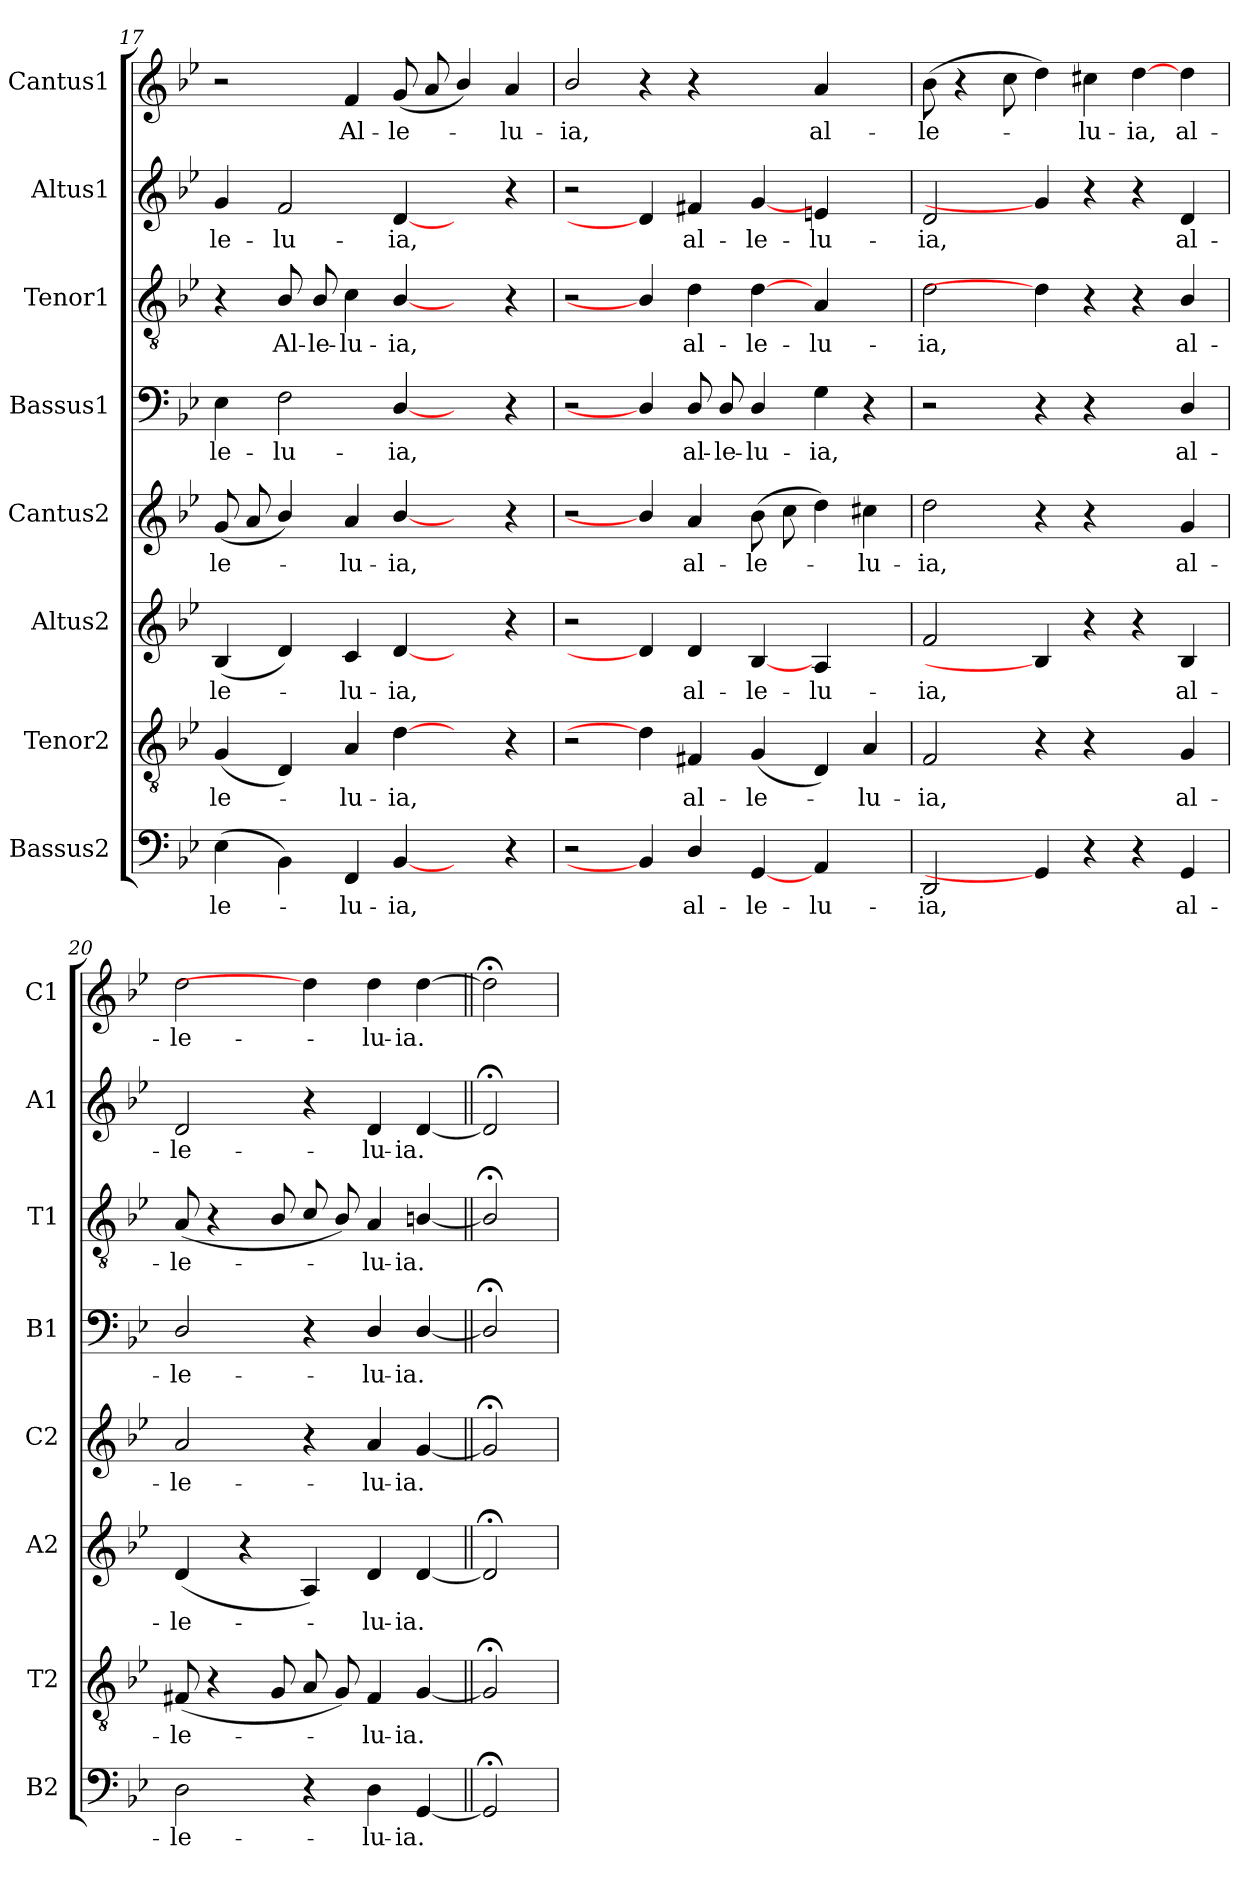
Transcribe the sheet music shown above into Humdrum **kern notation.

**kern	**text	**kern	**text	**kern	**text	**kern	**text	**kern	**text	**kern	**text	**kern	**text	**kern	**text
*part8	*part8	*part7	*part7	*part6	*part6	*part5	*part5	*part4	*part4	*part3	*part3	*part2	*part2	*part1	*part1
*staff8	*staff8	*staff7	*staff7	*staff6	*staff6	*staff5	*staff5	*staff4	*staff4	*staff3	*staff3	*staff2	*staff2	*staff1	*staff1
*I"Bassus2	*	*I"Tenor2	*	*I"Altus2	*	*I"Cantus2	*	*I"Bassus1	*	*I"Tenor1	*	*I"Altus1	*	*I"Cantus1	*
*I'B2	*	*I'T2	*	*I'A2	*	*I'C2	*	*I'B1	*	*I'T1	*	*I'A1	*	*I'C1	*
*clefF4	*	*clefGv2	*	*clefG2	*	*clefG2	*	*clefF4	*	*clefGv2	*	*clefG2	*	*clefG2	*
*	*	*ITrd7c12	*	*	*	*	*	*	*	*ITrd7c12	*	*	*	*	*
*k[b-e-]	*	*k[b-e-]	*	*k[b-e-]	*	*k[b-e-]	*	*k[b-e-]	*	*k[b-e-]	*	*k[b-e-]	*	*k[b-e-]	*
*B-:	*	*B-:	*	*B-:	*	*B-:	*	*B-:	*	*B-:	*	*B-:	*	*B-:	*
=17	=17	=17	=17	=17	=17	=17	=17	=17	=17	=17	=17	=17	=17	=17	=17
!	!LO:LY:b	!	!LO:LY:b	!	!LO:LY:b	!	!LO:LY:b	!	!LO:LY:b	!	!	!	!LO:LY:b	!	!
(>4E-\	-le-	(<4GG/	-le-	(<4B-/	-le-	(<8g/	-le-	4E-\	-le-	4r	.	4g/	-le-	2r	.
.	.	.	.	.	.	8a/	.	.	.	.	.	.	.	.	.
!	!	!	!	!	!	!	!	!	!LO:LY:b	!	!LO:LY:b	!	!LO:LY:b	!	!
4BB-\)	.	4DD/)	.	4d/)	.	4b-/)	.	2F\	-lu-	8BB-/	Al-	2f/	-lu-	.	.
!	!	!	!	!	!	!	!	!	!	!	!LO:LY:b	!	!	!	!
.	.	.	.	.	.	.	.	.	.	8BB-/	-le-	.	.	.	.
!	!LO:LY:b	!	!LO:LY:b	!	!LO:LY:b	!	!LO:LY:b	!	!	!	!LO:LY:b	!	!	!	!LO:LY:b
4FF/	-lu-	4AA/	-lu-	4c/	-lu-	4a/	-lu-	.	.	4C\	-lu-	.	.	4f/	Al-
!	!LO:LY:b	!	!LO:LY:b	!	!LO:LY:b	!	!LO:LY:b	!	!LO:LY:b	!	!LO:LY:b	!	!LO:LY:b	!	!LO:LY:b
[4BB-/	-ia,	[4D\	-ia,	[4d/	-ia,	[4b-/	-ia,	[4D/	-ia,	[4BB-/	-ia,	[4d/	-ia,	(<8g/	-le-
.	.	.	.	.	.	.	.	.	.	.	.	.	.	8a/	.
4ryy	.	4ryy	.	4ryy	.	4ryy	.	4ryy	.	4ryy	.	4ryy	.	4b-/)	.
!	!	!	!	!	!	!	!	!	!	!	!	!	!	!	!LO:LY:b
4r	.	4r	.	4r	.	4r	.	4r	.	4r	.	4r	.	4a/	-lu-
=18	=18	=18	=18	=18	=18	=18	=18	=18	=18	=18	=18	=18	=18	=18	=18
!	!	!	!	!	!	!	!	!	!	!	!	!	!	!	!LO:LY:b
2r	.	2r	.	2r	.	2r	.	2r	.	2r	.	2r	.	2b-/	-ia,
4BB-/]	.	4D\]	.	4d/]	.	4b-/]	.	4D/]	.	4BB-/]	.	4d/]	.	4r	.
!	!LO:LY:b	!	!LO:LY:b	!	!LO:LY:b	!	!LO:LY:b	!	!LO:LY:b	!	!LO:LY:b	!	!LO:LY:b	!	!
4D/	al-	4FF#X/	al-	4d/	al-	4a/	al-	8D/	al-	4D\	al-	4f#X/	al-	4r	.
!	!	!	!	!	!	!	!	!	!LO:LY:b	!	!	!	!	!	!
.	.	.	.	.	.	.	.	8D/	-le-	.	.	.	.	.	.
!	!LO:LY:b	!	!LO:LY:b	!	!LO:LY:b	!	!LO:LY:b	!	!LO:LY:b	!	!LO:LY:b	!	!LO:LY:b	!	!
[4GG/	-le-	(<4GG/	-le-	[4B-/	-le-	(>8b-\	-le-	4D/	-lu-	[4D\	-le-	[4g/	-le-	4ryy	.
.	.	.	.	.	.	8cc\	.	.	.	.	.	.	.	.	.
!	!LO:LY:b	!	!	!	!LO:LY:b	!	!	!	!LO:LY:b	!	!LO:LY:b	!	!LO:LY:b	!	!LO:LY:b
4AA/	-lu-	4DD/)	.	4A/	-lu-	4dd\)	.	4G\	-ia,	4AA/	-lu-	4en/	-lu-	4a/	al-
!	!	!	!LO:LY:b	!	!	!	!LO:LY:b	!	!	!	!	!	!	!	!
4ryy	.	4AA/	-lu-	4ryy	.	4cc#X\	-lu-	4r	.	4ryy	.	4ryy	.	4ryy	.
=19	=19	=19	=19	=19	=19	=19	=19	=19	=19	=19	=19	=19	=19	=19	=19
!	!LO:LY:b	!	!LO:LY:b	!	!LO:LY:b	!	!LO:LY:b	!	!	!	!LO:LY:b	!	!LO:LY:b	!	!LO:LY:b
2DD/	-ia,	2FF/	-ia,	2f/	-ia,	2dd\	-ia,	2r	.	2D\	-ia,	2d/	-ia,	(>8b-\	-le-
.	.	.	.	.	.	.	.	.	.	.	.	.	.	4r	.
.	.	.	.	.	.	.	.	.	.	.	.	.	.	8cc\	.
4GG/]	.	4r	.	4B-/]	.	4r	.	4r	.	4D\]	.	4g/]	.	4dd\)	.
!	!	!	!	!	!	!	!	!	!	!	!	!	!	!	!LO:LY:b
4r	.	4r	.	4r	.	4r	.	4r	.	4r	.	4r	.	4cc#X\	-lu-
!	!	!	!	!	!	!	!	!	!	!	!	!	!	!	!LO:LY:b
4r	.	4ryy	.	4r	.	4ryy	.	4ryy	.	4r	.	4r	.	[4dd\	-ia,
!	!LO:LY:b	!	!LO:LY:b	!	!LO:LY:b	!	!LO:LY:b	!	!LO:LY:b	!	!LO:LY:b	!	!LO:LY:b	!	!LO:LY:b
4GG/	al-	4GG/	al-	4B-/	al-	4g/	al-	4D/	al-	4BB-/	al-	4d/	al-	4dd\	al-
=20	=20	=20	=20	=20	=20	=20	=20	=20	=20	=20	=20	=20	=20	=20	=20
!	!LO:LY:b	!	!LO:LY:b	!	!LO:LY:b	!	!LO:LY:b	!	!LO:LY:b	!	!LO:LY:b	!	!LO:LY:b	!	!LO:LY:b
2D\	-le-	(<8FF#X/	-le-	(<4d/	-le-	2a/	-le-	2D/	-le-	(<8AA/	-le-	2d/	-le-	2dd\	-le-
.	.	4r	.	.	.	.	.	.	.	4r	.	.	.	.	.
.	.	.	.	4r	.	.	.	.	.	.	.	.	.	.	.
.	.	8GG/	.	.	.	.	.	.	.	8BB-/	.	.	.	.	.
4r	.	8AA/	.	4A/)	.	4r	.	4r	.	8C/	.	4r	.	4dd\]	.
.	.	8GG/)	.	.	.	.	.	.	.	8BB-/)	.	.	.	.	.
!	!LO:LY:b	!	!LO:LY:b	!	!LO:LY:b	!	!LO:LY:b	!	!LO:LY:b	!	!LO:LY:b	!	!LO:LY:b	!	!LO:LY:b
4D\	-lu-	4FF#/	-lu-	4d/	-lu-	4a/	-lu-	4D/	-lu-	4AA/	-lu-	4d/	-lu-	4dd\	-lu-
!	!LO:LY:b	!	!LO:LY:b	!	!LO:LY:b	!	!LO:LY:b	!	!LO:LY:b	!	!LO:LY:b	!	!LO:LY:b	!	!LO:LY:b
[4GG/	-ia.	[4GG/	-ia.	[4d/	-ia.	[4g/	ia.	[4D/	-ia.	[4BBn/	-ia.	[4d/	-ia.	[4dd\	-ia.
=21||	=21||	=21||	=21||	=21||	=21||	=21||	=21||	=21||	=21||	=21||	=21||	=21||	=21||	=21||	=21||
2GG;/]	.	2GG;/]	.	2d;/]	.	2g;/]	.	2D;</]	.	2BB;</]	.	2d;/]	.	2dd;<\]	.
=	=	=	=	=	=	=	=	=	=	=	=	=	=	=	=
*-	*-	*-	*-	*-	*-	*-	*-	*-	*-	*-	*-	*-	*-	*-	*-
